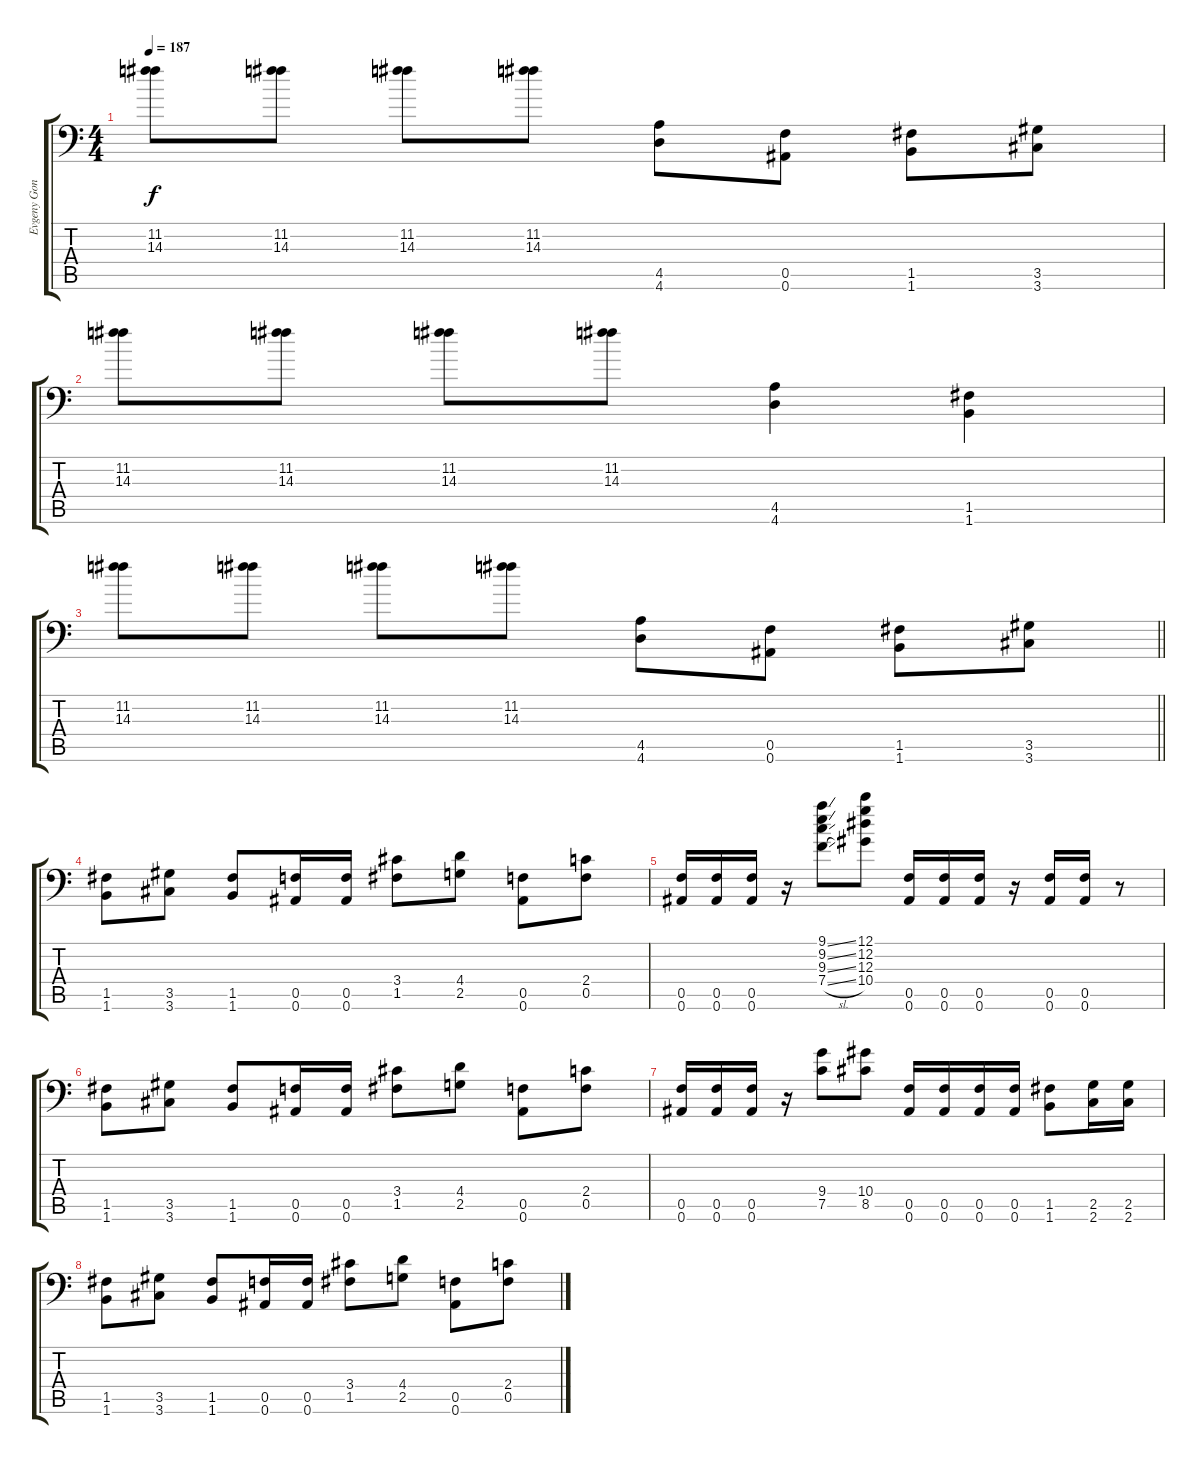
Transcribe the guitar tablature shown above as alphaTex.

\track ("Evgeny Goncharov # Left Channel" "Evgeny Gon") {instrument distortionguitar}
\staff {score tabs}
\tuning (C4 G3 Eb3 Bb2 F2 Bb1) {hide}
\ts (4 4)
\tempo 187
\clef f4
\ks c
(11.2 14.3).8{dy f} (11.2 14.3).8 (11.2 14.3).8 (11.2 14.3).8 (4.5 4.6).8 (0.5 0.6).8 (1.5 1.6).8 (3.5 3.6).8 |
(11.2 14.3).8 (11.2 14.3).8 (11.2 14.3).8 (11.2 14.3).8 (4.5 4.6).4 (1.5 1.6).4 |
\barLineRight lightlight
(11.2 14.3).8 (11.2 14.3).8 (11.2 14.3).8 (11.2 14.3).8 (4.5 4.6).8 (0.5 0.6).8 (1.5 1.6).8 (3.5 3.6).8 |
(1.5 1.6).8 (3.5 3.6).8 (1.5 1.6).8 (0.5 0.6).16 (0.5 0.6).16 (3.4 1.5).8 (4.4 2.5).8 (0.5 0.6).8 (2.4 0.5).8 |
(0.5 0.6).16 (0.5 0.6).16 (0.5 0.6).16 r.16 (9.1{ss} 9.2{ss} 9.3{ss} 7.4{sl}).8 (12.1 12.2 12.3 10.4).8 (0.5 0.6).16 (0.5 0.6).16 (0.5 0.6).16 r.16 (0.5 0.6).16 (0.5 0.6).16 r.8 |
(1.5 1.6).8 (3.5 3.6).8 (1.5 1.6).8 (0.5 0.6).16 (0.5 0.6).16 (3.4 1.5).8 (4.4 2.5).8 (0.5 0.6).8 (2.4 0.5).8 |
(0.5 0.6).16 (0.5 0.6).16 (0.5 0.6).16 r.16 (9.4 7.5).8 (10.4 8.5).8 (0.5 0.6).16 (0.5 0.6).16 (0.5 0.6).16 (0.5 0.6).16 (1.5 1.6).8 (2.5 2.6).16 (2.5 2.6).16 |
(1.5 1.6).8 (3.5 3.6).8 (1.5 1.6).8 (0.5 0.6).16 (0.5 0.6).16 (3.4 1.5).8 (4.4 2.5).8 (0.5 0.6).8 (2.4 0.5).8
